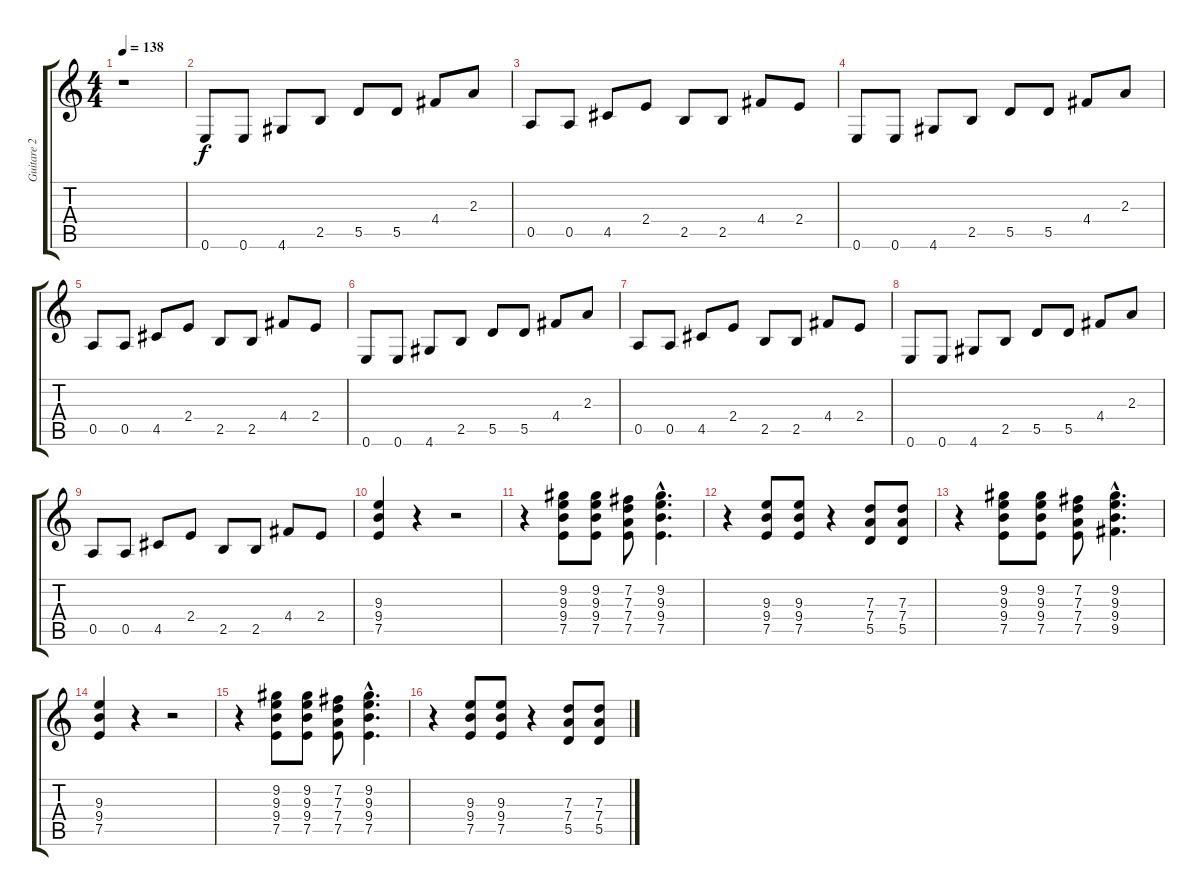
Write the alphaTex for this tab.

\track ("Guitare 2" "Guitare 2") {instrument distortionguitar}
\staff {score tabs}
\tuning (E4 B3 G3 D3 A2 E2) {hide}
\ts (4 4)
\tempo 138
\clef g2
\ks c
r.1{dy f instrument distortionguitar} |
0.6.8 0.6.8 4.6.8 2.5.8 5.5.8 5.5.8 4.4.8 2.3.8 |
0.5.8 0.5.8 4.5.8 2.4.8 2.5.8 2.5.8 4.4.8 2.4.8 |
0.6.8 0.6.8 4.6.8 2.5.8 5.5.8 5.5.8 4.4.8 2.3.8 |
0.5.8 0.5.8 4.5.8 2.4.8 2.5.8 2.5.8 4.4.8 2.4.8 |
0.6.8 0.6.8 4.6.8 2.5.8 5.5.8 5.5.8 4.4.8 2.3.8 |
0.5.8 0.5.8 4.5.8 2.4.8 2.5.8 2.5.8 4.4.8 2.4.8 |
0.6.8 0.6.8 4.6.8 2.5.8 5.5.8 5.5.8 4.4.8 2.3.8 |
0.5.8 0.5.8 4.5.8 2.4.8 2.5.8 2.5.8 4.4.8 2.4.8 |
(9.3 9.4 7.5).4 r.4 r.2 |
r.4 (9.2 9.3 9.4 7.5).8 (9.2 9.3 9.4 7.5).8 (7.2 7.3 7.4 7.5).8 (9.2{hac} 9.3{hac} 9.4{hac} 7.5{hac}).4{d} |
r.4 (9.3 9.4 7.5).8 (9.3 9.4 7.5).8 r.4 (7.3 7.4 5.5).8 (7.3 7.4 5.5).8 |
r.4 (9.2 9.3 9.4 7.5).8 (9.2 9.3 9.4 7.5).8 (7.2 7.3 7.4 7.5).8 (9.2{hac} 9.3{hac} 9.4{hac} 9.5{hac}).4{d} |
(9.3 9.4 7.5).4 r.4 r.2 |
r.4 (9.2 9.3 9.4 7.5).8 (9.2 9.3 9.4 7.5).8 (7.2 7.3 7.4 7.5).8 (9.2{hac} 9.3{hac} 9.4{hac} 7.5{hac}).4{d} |
r.4 (9.3 9.4 7.5).8 (9.3 9.4 7.5).8 r.4 (7.3 7.4 5.5).8 (7.3 7.4 5.5).8
